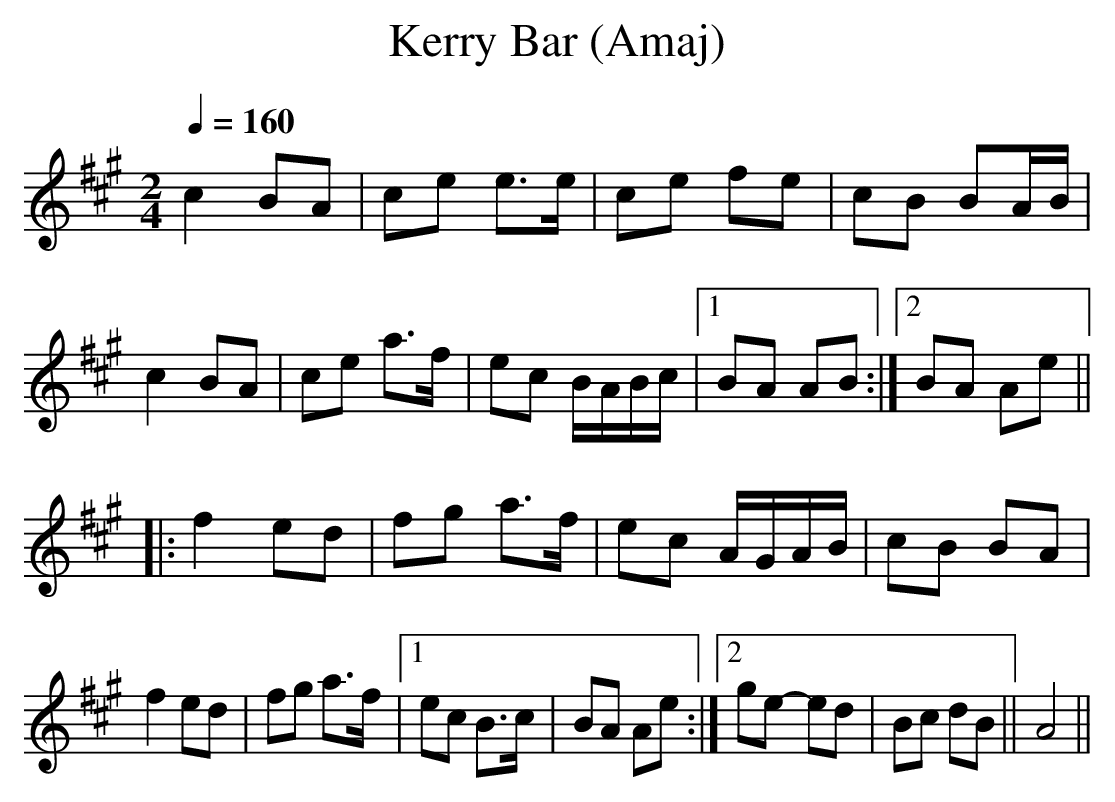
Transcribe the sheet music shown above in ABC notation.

X:1
T:Kerry Bar (Amaj)
Q:1/4=160
M:2/4
L:1/8
K:Amaj
c2BA|ce e>e|ce fe|cB BA/B/|
c2BA|ce a>f|ec B/A/B/c/|1BA AB:|2BA Ae||
|:f2ed|fg a>f|ec A/G/A/B/|cB BA|
f2ed|fg a>f|1ec B>c|BA Ae:|2ge- ed|Bc dB||A4||
